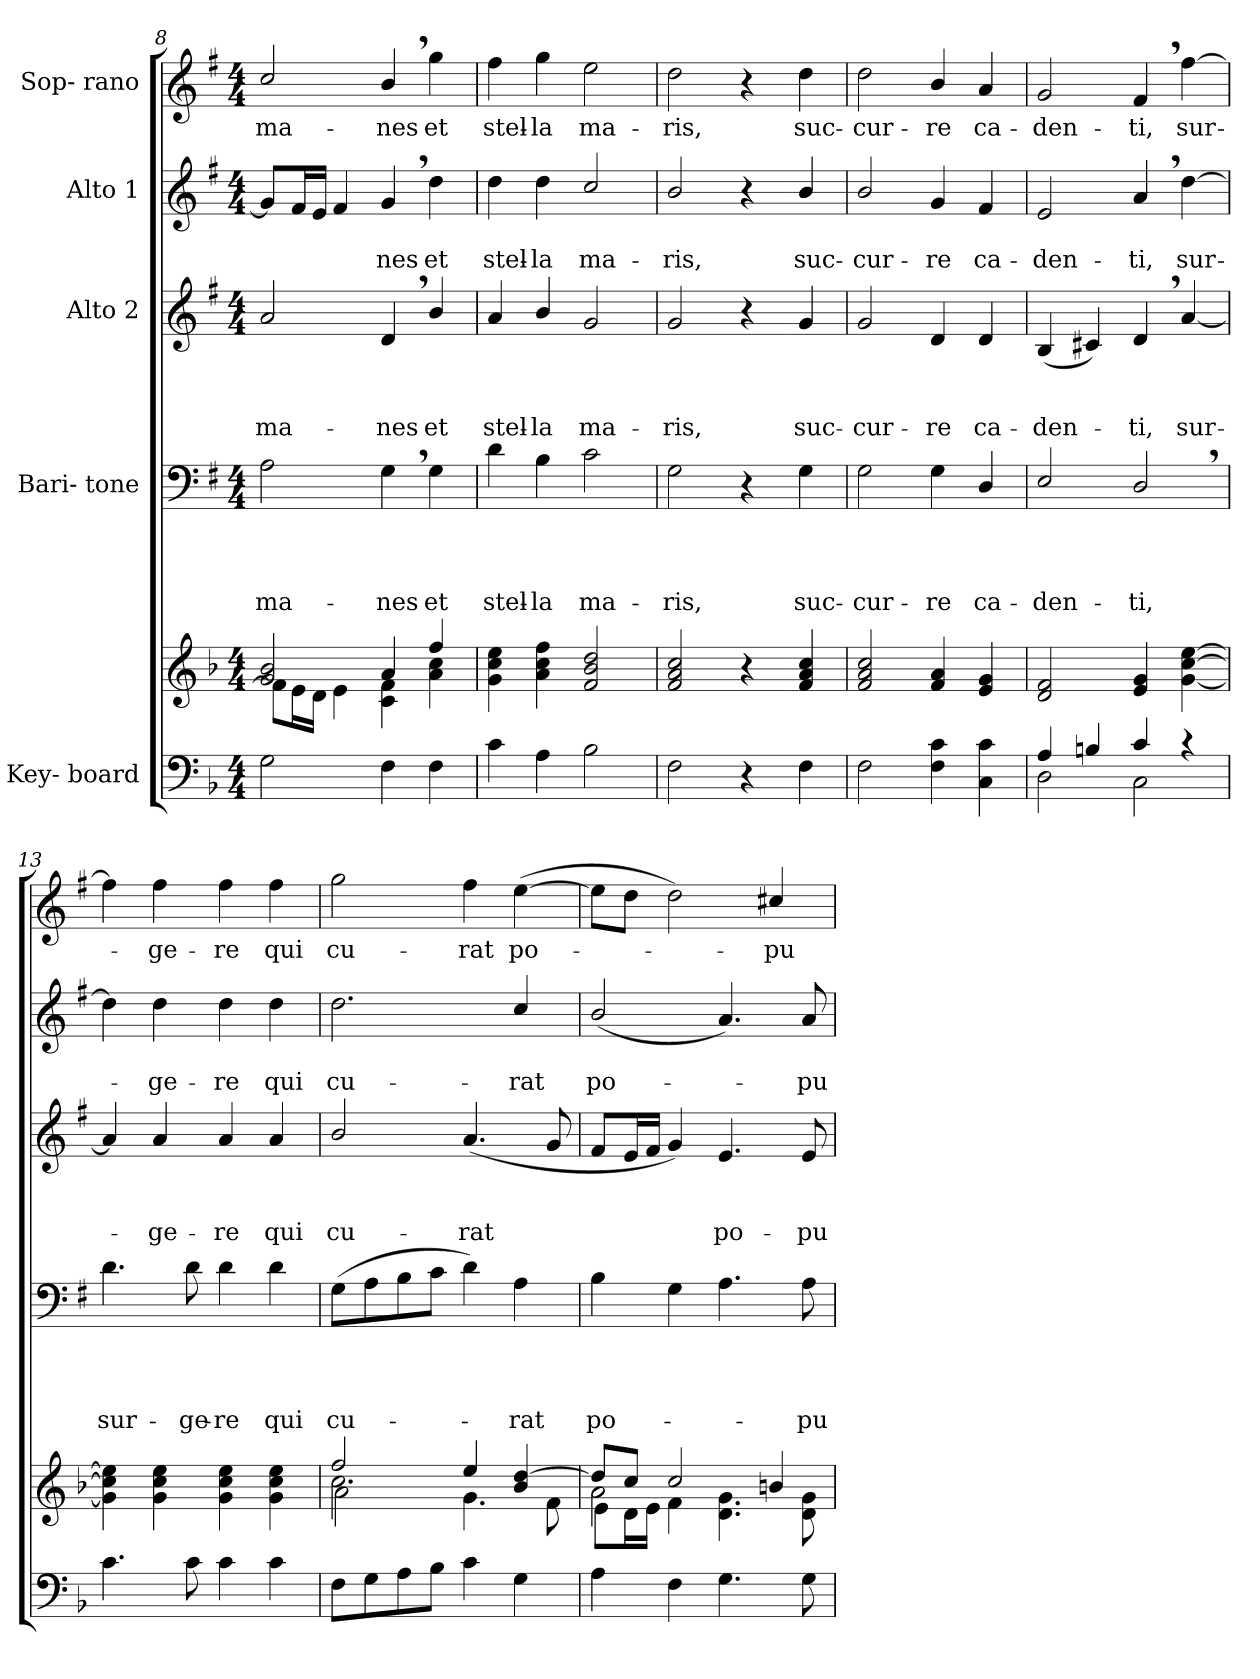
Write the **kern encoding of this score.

**kern	**kern	**kern	**text	**text	**text	**text	**kern	**text	**text	**text	**kern	**text	**text	**kern	**text
*part5	*part5	*part4	*part4	*part4	*part4	*part4	*part3	*part3	*part3	*part3	*part2	*part2	*part2	*part1	*part1
*staff6	*staff5	*staff4	*staff4	*staff4	*staff4	*staff4	*staff3	*staff3	*staff3	*staff3	*staff2	*staff2	*staff2	*staff1	*staff1
*I"Key- board	*	*I"Bari- tone	*	*	*	*	*I"Alto 2	*	*	*	*I"Alto 1	*	*	*I"Sop- rano	*
*clefF4	*clefG2	*clefF4	*	*	*	*	*clefG2	*	*	*	*clefG2	*	*	*clefG2	*
*	*	*ITrd1c2	*	*	*	*	*ITrd1c2	*	*	*	*ITrd1c2	*	*	*ITrd1c2	*
*k[b-]	*k[b-]	*k[b-]	*	*	*	*	*k[b-]	*	*	*	*k[b-]	*	*	*k[b-]	*
*F:	*F:	*F:	*	*	*	*	*F:	*	*	*	*F:	*	*	*F:	*
*M4/4	*M4/4	*M4/4	*	*	*	*	*M4/4	*	*	*	*M4/4	*	*	*M4/4	*
=8	=8	=8	=8	=8	=8	=8	=8	=8	=8	=8	=8	=8	=8	=8	=8
*	*^	*	*	*	*	*	*	*	*	*	*	*	*	*	*
!	!	!	!	!	!	!	!LO:LY:b	!	!	!	!LO:LY:b	!	!	!	!	!LO:LY:b
2G\	2g/ 2b-/	8f\L]	2G\	.	.	.	ma-	2g/	.	.	ma-	8f/L]	.	.	2b-/	ma-
.	.	16e\L	.	.	.	.	.	.	.	.	.	16e/L	.	.	.	.
.	.	16d\JJ	.	.	.	.	.	.	.	.	.	16d/JJ	.	.	.	.
.	.	4e\	.	.	.	.	.	.	.	.	.	4e/	.	.	.	.
!	!	!	!	!	!	!	!LO:LY:b	!	!	!	!LO:LY:b	!	!	!LO:LY:b	!	!LO:LY:b
4F\	4a/	4c\ 4f\	4F,>\	.	.	.	-nes	4c,>/	.	.	-nes	4f,>/	.	-nes	4a,>/	-nes
!	!	!	!	!	!	!	!LO:LY:b	!	!	!	!LO:LY:b	!	!	!LO:LY:b	!	!LO:LY:b
4F\	4ff/	4a\ 4cc\	4F\	.	.	.	et	4a/	.	.	et	4cc\	.	et	4ff\	et
=9	=9	=9	=9	=9	=9	=9	=9	=9	=9	=9	=9	=9	=9	=9	=9	=9
!	!	!	!	!	!	!	!LO:LY:b	!	!	!	!LO:LY:b	!	!	!LO:LY:b	!	!LO:LY:b
*	*v	*v	*	*	*	*	*	*	*	*	*	*	*	*	*	*
4c\	4g\ 4cc\ 4ee\	4c\	.	.	.	stel-	4g/	.	.	stel-	4cc\	.	stel-	4ee\	stel-
!	!	!	!	!	!	!LO:LY:b	!	!	!	!LO:LY:b	!	!	!LO:LY:b	!	!LO:LY:b
4A\	4a\ 4cc\ 4ff\	4A\	.	.	.	-la	4a/	.	.	-la	4cc\	.	-la	4ff\	-la
!	!	!	!	!	!	!LO:LY:b	!	!	!	!LO:LY:b	!	!	!LO:LY:b	!	!LO:LY:b
2B-\	2f/ 2b-/ 2dd/	2B-\	.	.	.	ma-	2f/	.	.	ma-	2b-/	.	ma-	2dd\	ma-
=10	=10	=10	=10	=10	=10	=10	=10	=10	=10	=10	=10	=10	=10	=10	=10
!	!	!	!	!	!	!LO:LY:b	!	!	!	!LO:LY:b	!	!	!LO:LY:b	!	!LO:LY:b
2F\	2f/ 2a/ 2cc/	2F\	.	.	.	-ris,	2f/	.	.	-ris,	2a/	.	-ris,	2cc\	-ris,
4r	4r	4r	.	.	.	.	4r	.	.	.	4r	.	.	4r	.
=10X2-	=10X2-	=10X2-	=10X2-	=10X2-	=10X2-	=10X2-	=10X2-	=10X2-	=10X2-	=10X2-	=10X2-	=10X2-	=10X2-	=10X2-	=10X2-
!	!	!	!	!	!	!LO:LY:b	!	!	!	!LO:LY:b	!	!	!LO:LY:b	!	!LO:LY:b
4F\	4f/ 4a/ 4cc/	4F\	.	.	.	suc-	4f/	.	.	suc-	4a/	.	suc-	4cc\	suc-
=11	=11	=11	=11	=11	=11	=11	=11	=11	=11	=11	=11	=11	=11	=11	=11
!	!	!	!	!	!	!LO:LY:b	!	!	!	!LO:LY:b	!	!	!LO:LY:b	!	!LO:LY:b
2F\	2f/ 2a/ 2cc/	2F\	.	.	.	-cur-	2f/	.	.	-cur-	2a/	.	-cur-	2cc\	-cur-
!	!	!	!	!	!	!LO:LY:b	!	!	!	!LO:LY:b	!	!	!LO:LY:b	!	!LO:LY:b
4F\ 4c\	4f/ 4a/	4F\	.	.	.	-re	4c/	.	.	-re	4f/	.	-re	4a/	-re
!	!	!	!	!	!	!LO:LY:b	!	!	!	!LO:LY:b	!	!	!LO:LY:b	!	!LO:LY:b
4C\ 4c\	4e/ 4g/	4C/	.	.	.	ca-	4c/	.	.	ca-	4e/	.	ca-	4g/	ca-
!!LO:PB:g=z
=12	=12	=12	=12	=12	=12	=12	=12	=12	=12	=12	=12	=12	=12	=12	=12
*^	*	*	*	*	*	*	*	*	*	*	*	*	*	*	*
!	!	!	!	!	!	!	!LO:LY:b	!	!	!	!LO:LY:b	!	!	!LO:LY:b	!	!LO:LY:b
4A/	2D\	2d/ 2f/	2D/	.	.	.	-den-	(>4A/	.	.	-den-	2d/	.	-den-	2f/	-den-
4Bn/	.	.	.	.	.	.	.	4Bn/)	.	.	.	.	.	.	.	.
!	!	!	!	!	!	!	!LO:LY:b	!	!	!	!LO:LY:b	!	!	!LO:LY:b	!	!LO:LY:b
4c/	2C\	4e/ 4g/	2C,>/	.	.	.	-ti,	4c,>/	.	.	-ti,	4g,>/	.	-ti,	4e,>/	-ti,
!	!	!	!	!	!	!	!	!	!	!	!LO:LY:b	!	!	!LO:LY:b	!	!LO:LY:b
4rc	.	[4g\ [4cc\ [4ee\	.	.	.	.	.	[4g/	.	.	sur-	[4cc\	.	sur-	[4ee\	sur-
*v	*v	*	*	*	*	*	*	*	*	*	*	*	*	*	*	*
=13	=13	=13	=13	=13	=13	=13	=13	=13	=13	=13	=13	=13	=13	=13	=13
!	!	!	!	!	!	!LO:LY:b	!	!	!	!	!	!	!	!	!
4.c\	4g\] 4cc\] 4ee\]	4.c\	.	.	.	sur-	4g/]	.	.	.	4cc\]	.	.	4ee\]	.
!	!	!	!	!	!	!	!	!	!	!LO:LY:b	!	!	!LO:LY:b	!	!LO:LY:b
.	4g\ 4cc\ 4ee\	.	.	.	.	.	4g/	.	.	-ge-	4cc\	.	-ge-	4ee\	-ge-
!	!	!	!	!	!	!LO:LY:b	!	!	!	!	!	!	!	!	!
8c\	.	8c\	.	.	.	-ge-	.	.	.	.	.	.	.	.	.
!	!	!	!	!	!	!LO:LY:b	!	!	!	!LO:LY:b	!	!	!LO:LY:b	!	!LO:LY:b
4c\	4g\ 4cc\ 4ee\	4c\	.	.	.	-re	4g/	.	.	-re	4cc\	.	-re	4ee\	-re
!	!	!	!	!	!	!LO:LY:b	!	!	!	!LO:LY:b	!	!	!LO:LY:b	!	!LO:LY:b
4c\	4g\ 4cc\ 4ee\	4c\	.	.	.	qui	4g/	.	.	qui	4cc\	.	qui	4ee\	qui
=14	=14	=14	=14	=14	=14	=14	=14	=14	=14	=14	=14	=14	=14	=14	=14
*	*^	*	*	*	*	*	*	*	*	*	*	*	*	*	*
*	*	*^	*	*	*	*	*	*	*	*	*	*	*	*	*	*
!	!	!	!	!	!	!	!	!LO:LY:b	!	!	!	!LO:LY:b	!	!	!LO:LY:b	!	!LO:LY:b
8F\L	2ff/	2.cc\	2a\	(>8F\L	.	.	.	cu-	2a/	.	.	cu-	2.cc\	.	cu-	2ff\	cu-
8G\	.	.	.	8G\	.	.	.	.	.	.	.	.	.	.	.	.	.
8A\	.	.	.	8A\	.	.	.	.	.	.	.	.	.	.	.	.	.
8B-\J	.	.	.	8B-\J	.	.	.	.	.	.	.	.	.	.	.	.	.
!	!	!	!	!	!	!	!	!	!	!	!	!LO:LY:b	!	!	!	!	!LO:LY:b
4c\	4ee/	.	4.g\	4c\)	.	.	.	.	(<4.g/	.	.	-rat	.	.	.	4ee\	-rat
!	!	!	!	!	!	!	!	!LO:LY:b	!	!	!	!	!	!	!LO:LY:b	!	!LO:LY:b
4G\	4b-/ [>4dd/	4ryy	.	4G\	.	.	.	-rat	.	.	.	.	4b-/	.	-rat	(>[4dd\	po-
.	.	.	8f\	.	.	.	.	.	8f/	.	.	.	.	.	.	.	.
=15	=15	=15	=15	=15	=15	=15	=15	=15	=15	=15	=15	=15	=15	=15	=15	=15	=15
!	!	!	!	!	!	!	!	!LO:LY:b	!	!	!	!	!	!	!LO:LY:b	!	!
4A\	8dd/L]	2a\	8e\L	4A\	.	.	.	po-	8e/L	.	.	.	(<2a/	.	po-	8dd\L]	.
.	8cc/J	.	16d\L	.	.	.	.	.	16d/L	.	.	.	.	.	.	8cc\J	.
.	.	.	16e\JJ	.	.	.	.	.	16e/JJ	.	.	.	.	.	.	.	.
4F\	2cc/	.	4f\	4F\	.	.	.	.	4f/)	.	.	.	.	.	.	2cc\)	.
!	!	!	!	!	!	!	!	!	!	!	!	!LO:LY:b	!	!	!	!	!
4.G\	.	4.d\ 4.g\	2ryy	4.G\	.	.	.	.	4.d/	.	.	po-	4.g/)	.	.	.	.
!	!	!	!	!	!	!	!	!	!	!	!	!	!	!	!	!	!LO:LY:b
.	4bn/	.	.	.	.	.	.	.	.	.	.	.	.	.	.	4bn/	-pu-
!	!	!	!	!	!	!	!	!LO:LY:b	!	!	!	!LO:LY:b	!	!	!LO:LY:b	!	!
8G\	.	8d\ 8g\	.	8G\	.	.	.	-pu-	8d/	.	.	-pu-	8g/	.	-pu-	.	.
*	*v	*v	*v	*	*	*	*	*	*	*	*	*	*	*	*	*	*
=	=	=	=	=	=	=	=	=	=	=	=	=	=	=	=
*-	*-	*-	*-	*-	*-	*-	*-	*-	*-	*-	*-	*-	*-	*-	*-
